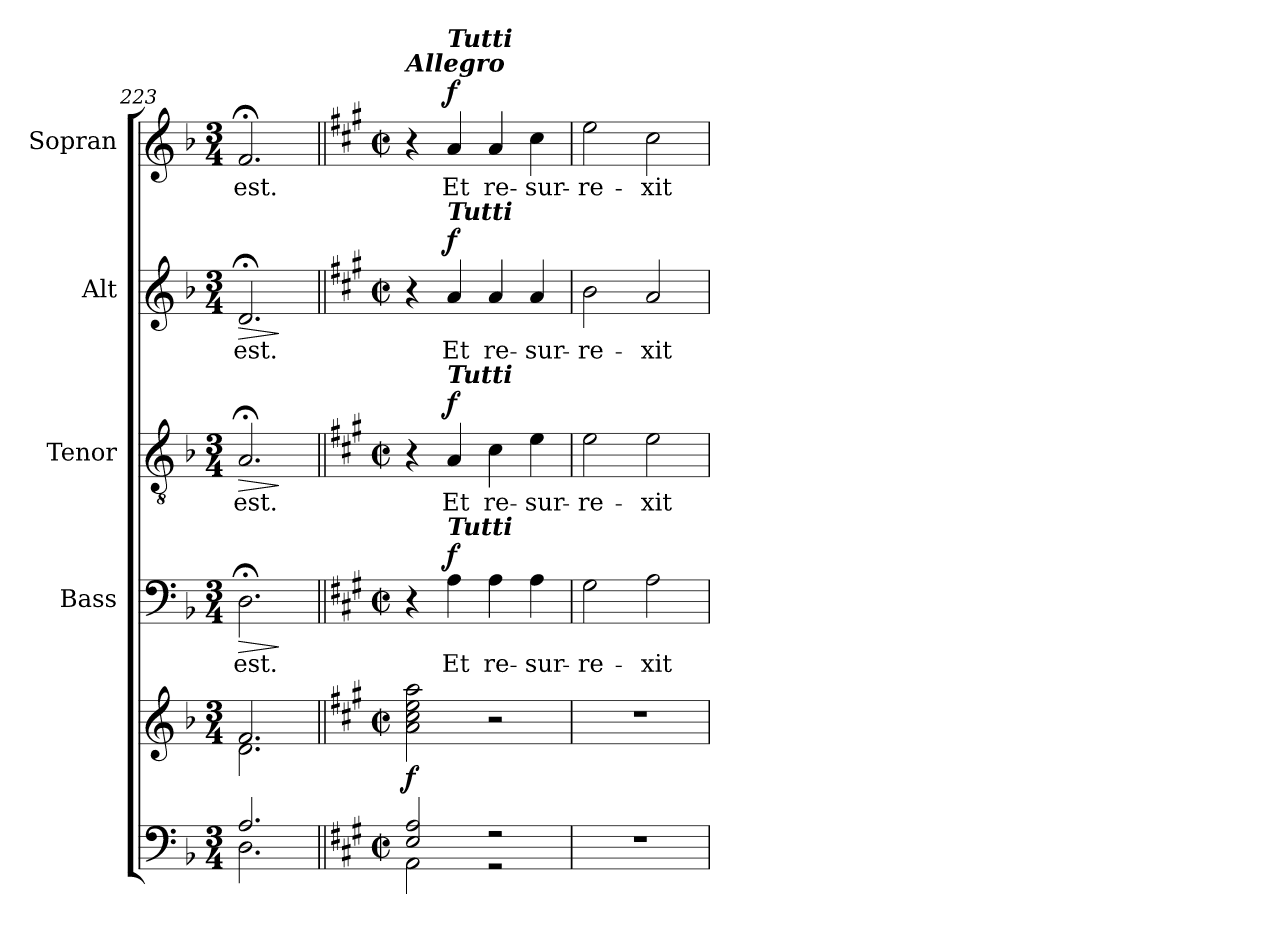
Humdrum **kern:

**kern	**kern	**dynam	**kern	**text	**dynam	**kern	**text	**dynam	**kern	**text	**dynam	**kern	**text	**dynam
*part5	*part5	*part5	*part4	*part4	*part4	*part3	*part3	*part3	*part2	*part2	*part2	*part1	*part1	*part1
*staff6	*staff5	*staff5/6	*staff4	*staff4	*staff4	*staff3	*staff3	*staff3	*staff2	*staff2	*staff2	*staff1	*staff1	*staff1
*	*	*	*I"Bass	*	*	*I"Tenor	*	*	*I"Alt	*	*	*I"Sopran	*	*
*	*	*	*I'B.	*	*	*I'T.	*	*	*I'A.	*	*	*I'S.	*	*
*clefF4	*clefG2	*	*clefF4	*	*	*clefGv2	*	*	*clefG2	*	*	*clefG2	*	*
*k[b-]	*k[b-]	*	*k[b-]	*	*	*k[b-]	*	*	*k[b-]	*	*	*k[b-]	*	*
*F:	*F:	*	*F:	*	*	*F:	*	*	*F:	*	*	*F:	*	*
*M3/4	*M3/4	*	*M3/4	*	*	*M3/4	*	*	*M3/4	*	*	*M3/4	*	*
=223	=223	=223	=223	=223	=223	=223	=223	=223	=223	=223	=223	=223	=223	=223
*^	*^	*	*	*	*	*	*	*	*	*	*	*	*	*
!	!	!	!	!	!	!LO:LY:b	!LO:HP:b	!	!LO:LY:b	!LO:HP:b	!	!LO:LY:b	!LO:HP:b	!	!LO:LY:b	!
2.A/	2.D\	2.f/	2.d\	.	2.D;<\	est.	>	2.A;</	est.	>	2.d;</	est.	>	2.f;</	est.	.
*v	*v	*	*	*	*	*	*	*	*	*	*	*	*	*	*	*
*	*v	*v	*	*	*	*	*	*	*	*	*	*	*	*	*
.	.	.	.	.	]	.	.	]	.	.	]	.	.	.
=224||	=224||	=224||	=224||	=224||	=224||	=224||	=224||	=224||	=224||	=224||	=224||	=224||	=224||	=224||
*k[f#c#g#]	*k[f#c#g#]	*	*k[f#c#g#]	*	*	*k[f#c#g#]	*	*	*k[f#c#g#]	*	*	*k[f#c#g#]	*	*
*A:	*A:	*	*A:	*	*	*A:	*	*	*A:	*	*	*A:	*	*
*M2/2	*M2/2	*	*M2/2	*	*	*M2/2	*	*	*M2/2	*	*	*M2/2	*	*
*met(c|)	*met(c|)	*	*met(c|)	*	*	*met(c|)	*	*	*met(c|)	*	*	*met(c|)	*	*
*^	*	*	*	*	*	*	*	*	*	*	*	*	*	*
!	!	!	!	!	!	!	!	!	!	!	!	!	!LO:TX:a:Bi:t=Allegro	!	!
!	!	!	!LO:DY:b	!	!	!	!	!	!	!	!	!	!	!	!
2E/ 2A/	2AA\	2a\ 2cc#\ 2ee\ 2aa\	f	4r	.	.	4r	.	.	4r	.	.	4r	.	.
!	!	!	!	!	!	!	!	!	!	!	!	!	!LO:TX:a:Bi:t=Tutti	!	!
!	!	!	!	!	!	!	!	!	!	!LO:TX:a:Bi:t=Tutti	!	!	!	!	!
!	!	!	!	!	!	!	!LO:TX:a:Bi:t=Tutti	!	!	!	!	!	!	!	!
!	!	!	!	!LO:TX:a:Bi:t=Tutti	!	!	!	!	!	!	!	!	!	!	!
!	!	!	!	!	!LO:LY:b	!LO:DY:a	!	!LO:LY:b	!LO:DY:a	!	!LO:LY:b	!LO:DY:a	!	!LO:LY:b	!LO:DY:a
.	.	.	.	4A\	Et	f	4A/	Et	f	4a/	Et	f	4a/	Et	f
!	!	!	!	!	!LO:LY:b	!	!	!LO:LY:b	!	!	!LO:LY:b	!	!	!LO:LY:b	!
2r	2r	2r	.	4A\	re-	.	4c#\	re-	.	4a/	re-	.	4a/	re-	.
!	!	!	!	!	!LO:LY:b	!	!	!LO:LY:b	!	!	!LO:LY:b	!	!	!LO:LY:b	!
.	.	.	.	4A\	-sur-	.	4e\	-sur-	.	4a/	-sur-	.	4cc#\	-sur-	.
*v	*v	*	*	*	*	*	*	*	*	*	*	*	*	*	*
=225	=225	=225	=225	=225	=225	=225	=225	=225	=225	=225	=225	=225	=225	=225
!	!	!	!	!LO:LY:b	!	!	!LO:LY:b	!	!	!LO:LY:b	!	!	!LO:LY:b	!
1r	1r	.	2G#\	-re-	.	2e\	-re-	.	2b\	-re-	.	2ee\	-re-	.
!	!	!	!	!LO:LY:b	!	!	!LO:LY:b	!	!	!LO:LY:b	!	!	!LO:LY:b	!
.	.	.	2A\	-xit	.	2e\	-xit	.	2a/	-xit	.	2cc#\	-xit	.
=	=	=	=	=	=	=	=	=	=	=	=	=	=	=
*-	*-	*-	*-	*-	*-	*-	*-	*-	*-	*-	*-	*-	*-	*-
